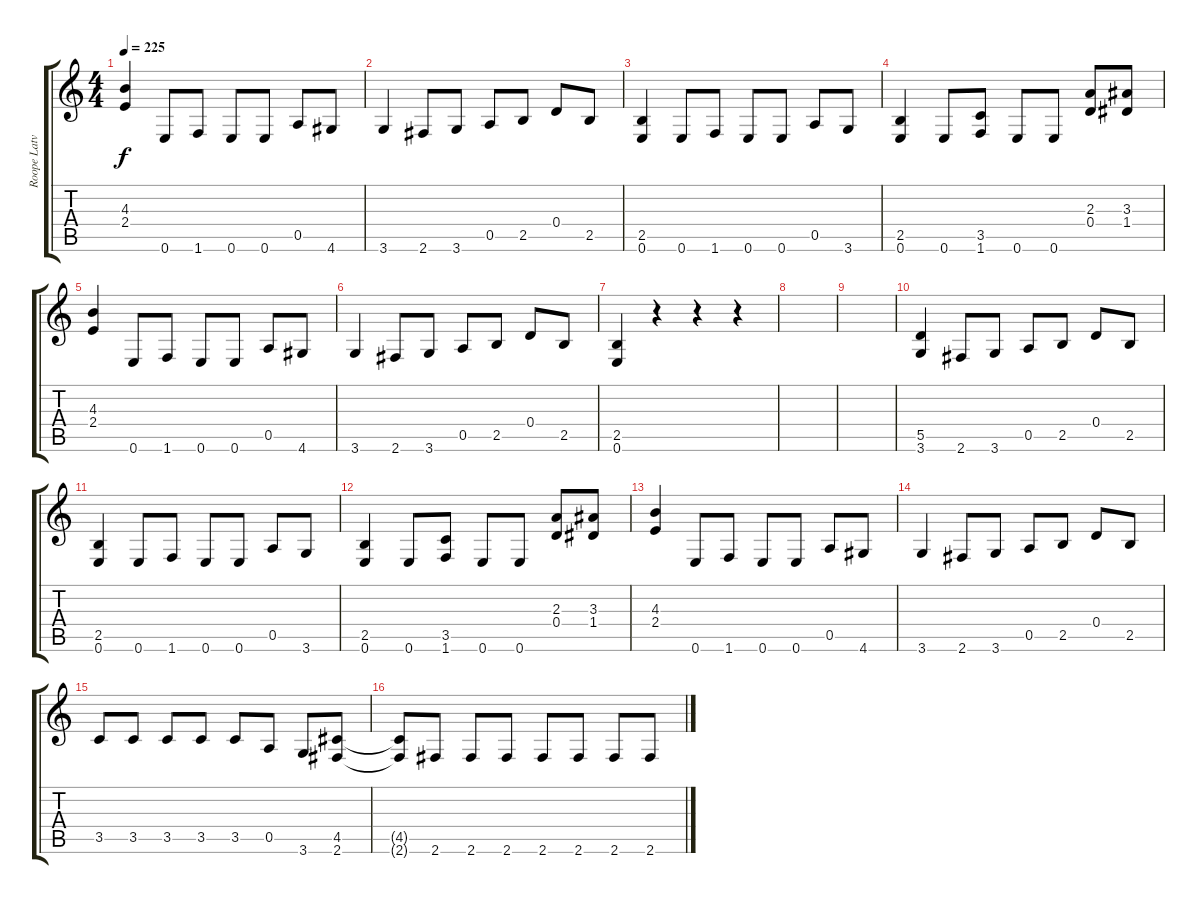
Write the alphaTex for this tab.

\track ("Roope Latvala" "Roope Latv") {instrument distortionguitar}
\staff {score tabs}
\tuning (E4 B3 G3 D3 A2 E2) {hide}
\ts (4 4)
\tempo 225
\clef g2
\ks c
(4.3 2.4).4{dy f} 0.6.8 1.6.8 0.6.8 0.6.8 0.5.8 4.6.8 |
3.6.4 2.6.8 3.6.8 0.5.8 2.5.8 0.4.8 2.5.8 |
(2.5 0.6).4 0.6.8 1.6.8 0.6.8 0.6.8 0.5.8 3.6.8 |
(2.5 0.6).4 0.6.8 (3.5 1.6).8 0.6.8 0.6.8 (2.3 0.4).8 (3.3 1.4).8 |
(4.3 2.4).4 0.6.8 1.6.8 0.6.8 0.6.8 0.5.8 4.6.8 |
3.6.4 2.6.8 3.6.8 0.5.8 2.5.8 0.4.8 2.5.8 |
(2.5 0.6).4 r.4 r.4 r.4 |
|
|
(5.5 3.6).4 2.6.8 3.6.8 0.5.8 2.5.8 0.4.8 2.5.8 |
(2.5 0.6).4 0.6.8 1.6.8 0.6.8 0.6.8 0.5.8 3.6.8 |
(2.5 0.6).4 0.6.8 (3.5 1.6).8 0.6.8 0.6.8 (2.3 0.4).8 (3.3 1.4).8 |
(4.3 2.4).4 0.6.8 1.6.8 0.6.8 0.6.8 0.5.8 4.6.8 |
3.6.4 2.6.8 3.6.8 0.5.8 2.5.8 0.4.8 2.5.8 |
3.5.8 3.5.8 3.5.8 3.5.8 3.5.8 0.5.8 3.6.8 (4.5 2.6).8 |
(4.5{t} 2.6{t}).8 2.6.8 2.6.8 2.6.8 2.6.8 2.6.8 2.6.8 2.6.8
